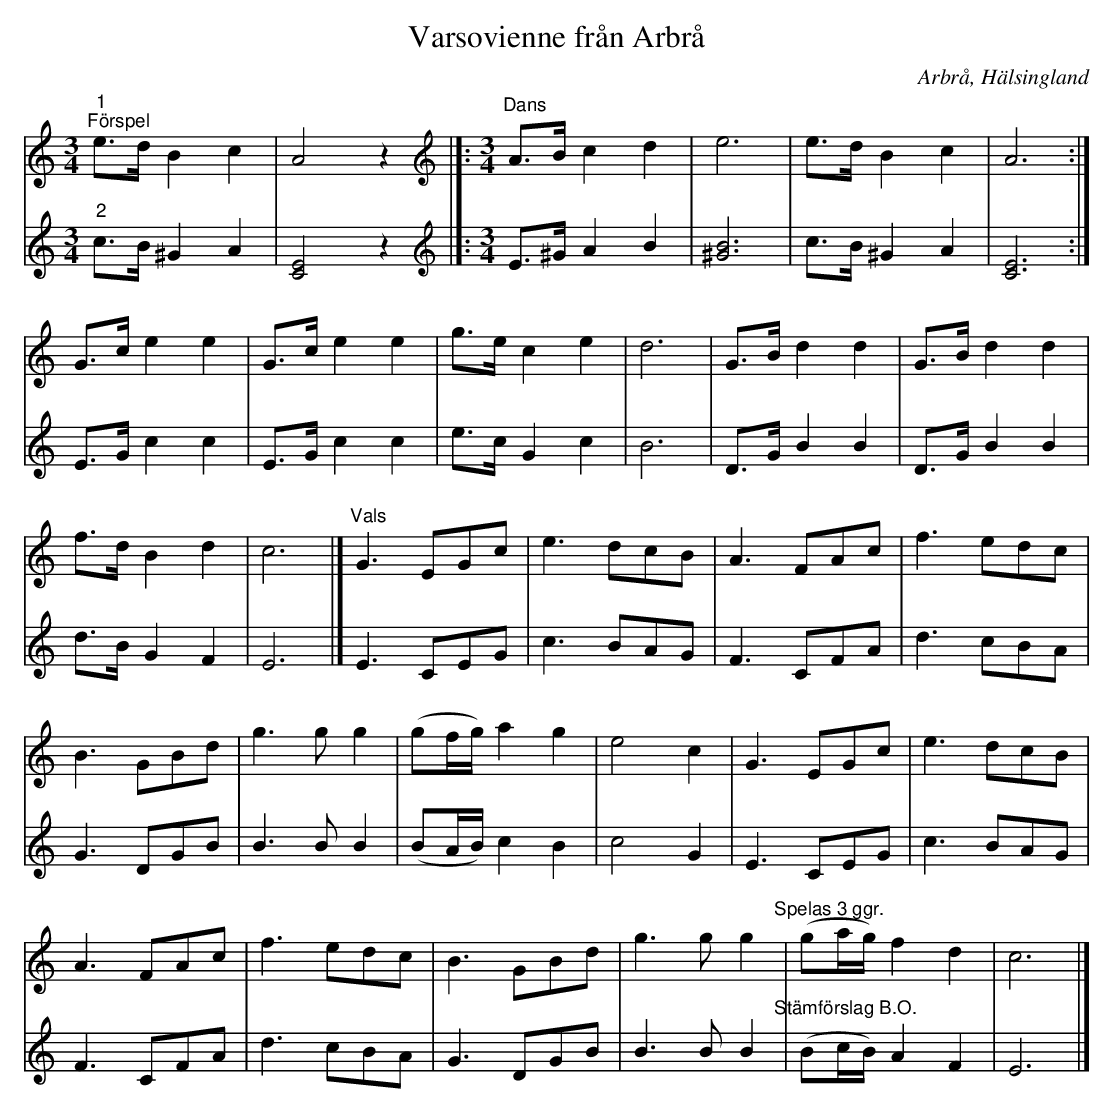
X:1
T:Varsovienne från Arbrå
O:Arbrå, Hälsingland
L:1/8
M:3/4
K:C
V:1
"^1""^Förspel" e>d B2 c2 | A4 z2 |]:[M:3/4][K:treble]"^Dans" A>B c2 d2 | e6 | e>d B2 c2 | A6 :|
G>c e2 e2 | G>c e2 e2 | g>e c2 e2 | d6 | G>B d2 d2 | G>B d2 d2 |
f>d B2 d2 | c6 |]"^Vals" G3 EGc | e3 dcB | A3 FAc | f3 edc |
B3 GBd | g3 g g2 | (gf/g/) a2 g2 | e4 c2 | G3 EGc | e3 dcB |
A3 FAc | f3 edc | B3 GBd | g3 g g2"^Spelas 3 ggr." | (ga/g/) f2 d2 | c6 |]
V:2
"^2" c>B ^G2 A2 | [CE]4 z2 |]:[M:3/4][K:treble] E>^G A2 B2 | [^GB]6 | c>B ^G2 A2 | [CE]6 :|
E>G c2 c2 | E>G c2 c2 | e>c G2 c2 | B6 | D>G B2 B2 | D>G B2 B2 | d>B G2 F2 | E6 |] E3 CEG |
c3 BAG | F3 CFA | d3 cBA | G3 DGB | B3 B B2 | (BA/B/) c2 B2 | c4 G2 | E3 CEG |
c3 BAG | F3 CFA | d3 cBA | G3 DGB | B3 B B2"^Stämförslag B.O." | (Bc/B/) A2 F2 | E6 |]
